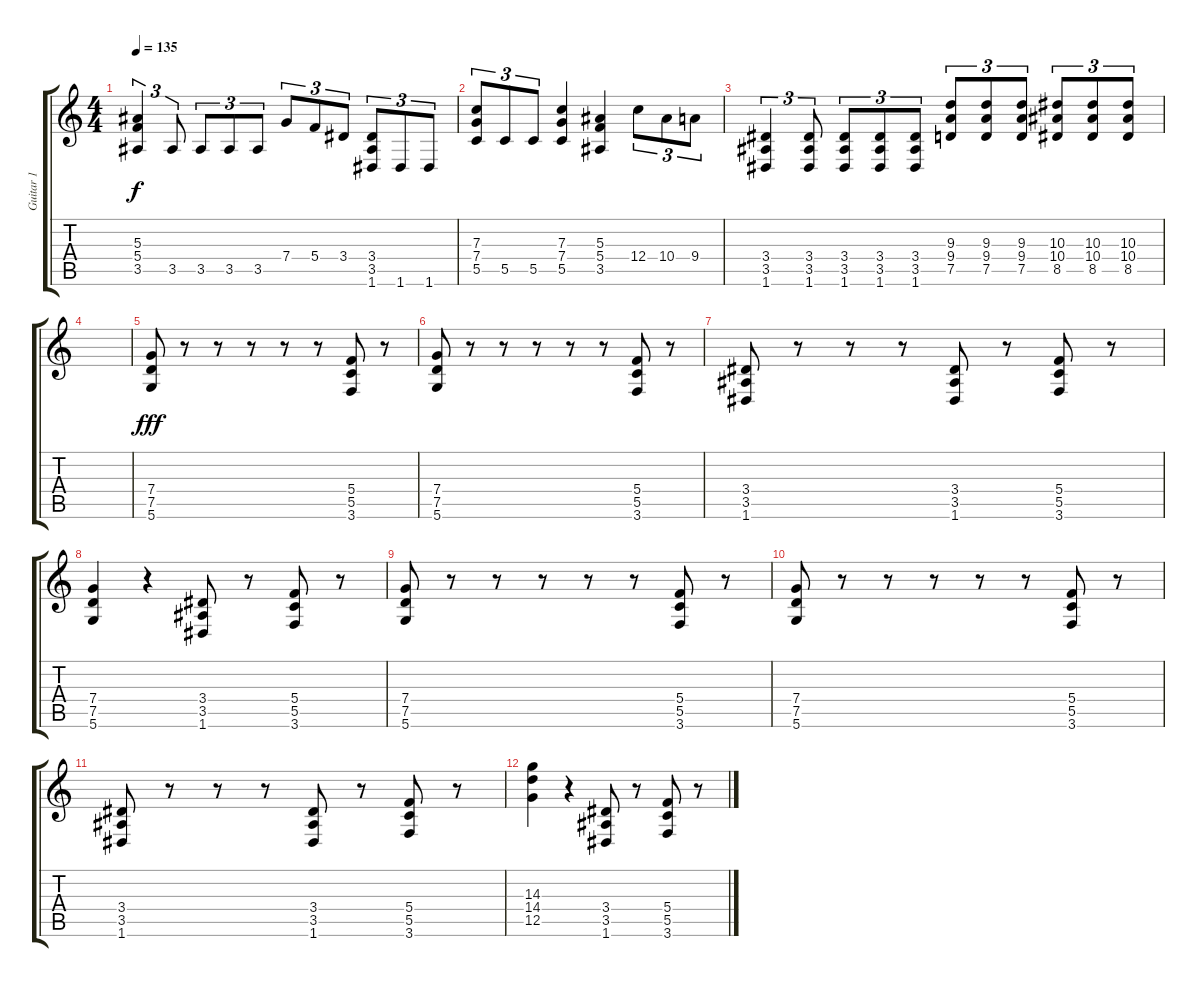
\track ("Guitar 1" "Guitar 1") {instrument distortionguitar}
\staff {score tabs}
\tuning (D4 A3 F3 C3 G2 D2) {hide}
\ts (4 4)
\tempo 135
\clef g2
\ks c
(5.3 5.4 3.5).4{tu (3 2) dy f} 3.5.8{tu (3 2)} 3.5.8{tu (3 2)} 3.5.8{tu (3 2)} 3.5.8{tu (3 2)} 7.4.8{tu (3 2)} 5.4.8{tu (3 2)} 3.4.8{tu (3 2)} (3.4 3.5 1.6).8{tu (3 2)} 1.6.8{tu (3 2)} 1.6.8{tu (3 2)} |
(7.3 7.4 5.5).8{tu (3 2)} 5.5.8{tu (3 2)} 5.5.8{tu (3 2)} (7.3 7.4 5.5).4 (5.3 5.4 3.5).4 12.4.8{tu (3 2)} 10.4.8{tu (3 2)} 9.4.8{tu (3 2)} |
(3.4 3.5 1.6).4{tu (3 2)} (3.4 3.5 1.6).8{tu (3 2)} (3.4 3.5 1.6).8{tu (3 2)} (3.4 3.5 1.6).8{tu (3 2)} (3.4 3.5 1.6).8{tu (3 2)} (9.3 9.4 7.5).8{tu (3 2)} (9.3 9.4 7.5).8{tu (3 2)} (9.3 9.4 7.5).8{tu (3 2)} (10.3 10.4 8.5).8{tu (3 2)} (10.3 10.4 8.5).8{tu (3 2)} (10.3 10.4 8.5).8{tu (3 2)} |
|
(7.4 7.5 5.6).8{dy fff} r.8 r.8 r.8 r.8 r.8 (5.4 5.5 3.6).8 r.8 |
(7.4 7.5 5.6).8 r.8 r.8 r.8 r.8 r.8 (5.4 5.5 3.6).8 r.8 |
(3.4 3.5 1.6).8 r.8 r.8 r.8 (3.4 3.5 1.6).8 r.8 (5.4 5.5 3.6).8 r.8 |
(7.4 7.5 5.6).4 r.4 (3.4 3.5 1.6).8 r.8 (5.4 5.5 3.6).8 r.8 |
(7.4 7.5 5.6).8 r.8 r.8 r.8 r.8 r.8 (5.4 5.5 3.6).8 r.8 |
(7.4 7.5 5.6).8 r.8 r.8 r.8 r.8 r.8 (5.4 5.5 3.6).8 r.8 |
(3.4 3.5 1.6).8 r.8 r.8 r.8 (3.4 3.5 1.6).8 r.8 (5.4 5.5 3.6).8 r.8 |
(14.3 14.4 12.5).4 r.4 (3.4 3.5 1.6).8 r.8 (5.4 5.5 3.6).8 r.8
